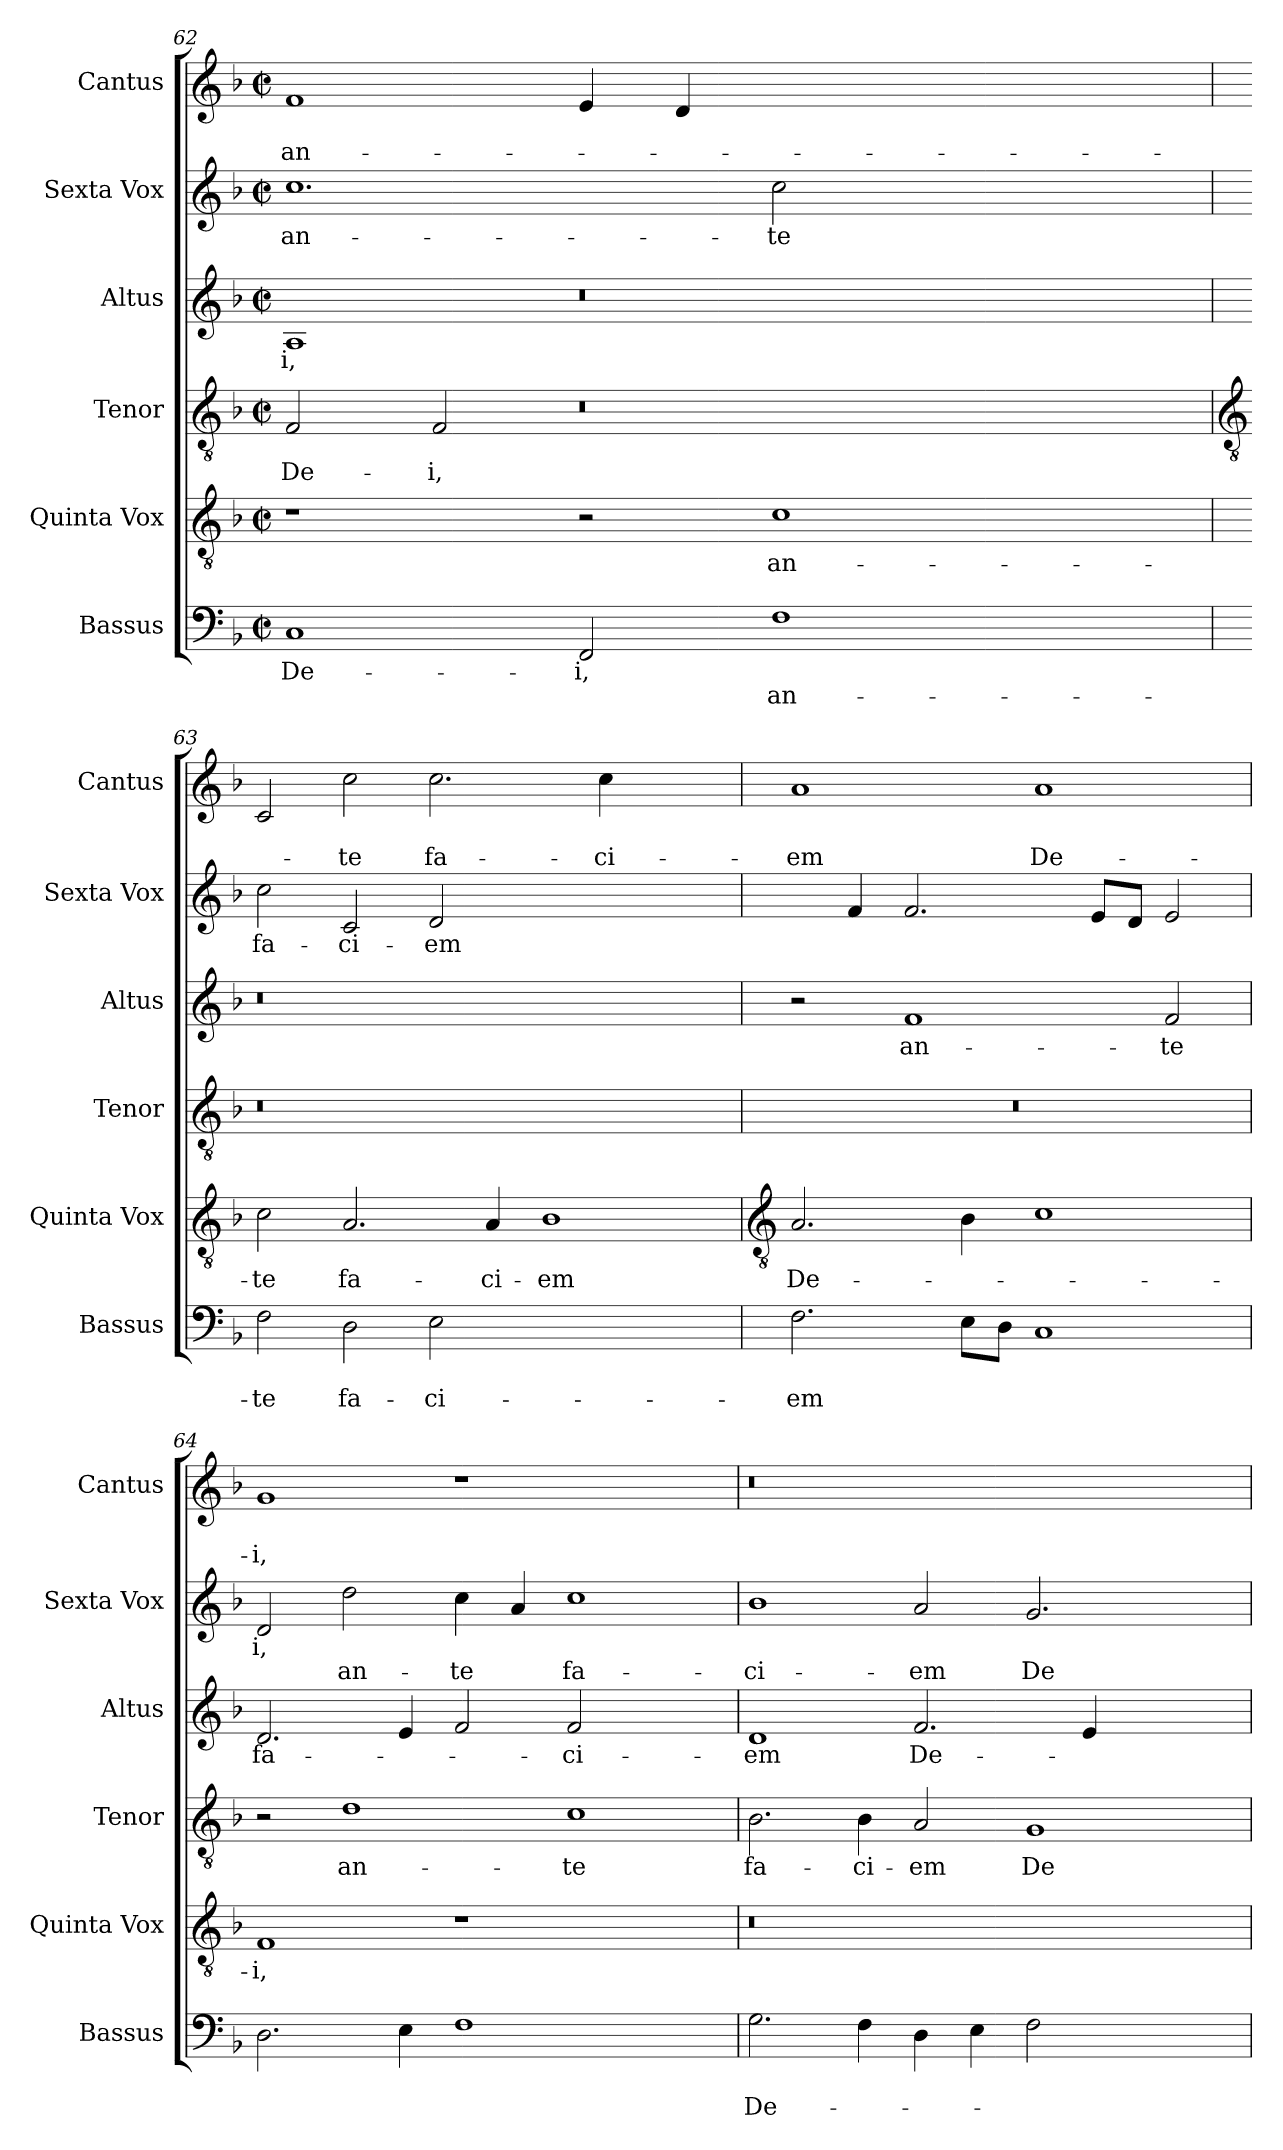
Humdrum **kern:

**kern	**text	**text	**kern	**text	**kern	**text	**kern	**text	**kern	**text	**text	**kern	**text	**text
*part6	*part6	*part6	*part5	*part5	*part4	*part4	*part3	*part3	*part2	*part2	*part2	*part1	*part1	*part1
*staff6	*staff6	*staff6	*staff5	*staff5	*staff4	*staff4	*staff3	*staff3	*staff2	*staff2	*staff2	*staff1	*staff1	*staff1
*I"Bassus	*	*	*I"Quinta Vox	*	*I"Tenor	*	*I"Altus	*	*I"Sexta Vox	*	*	*I"Cantus	*	*
*I'Bassus	*	*	*I'Quinta Vox	*	*I'Tenor	*	*I'Altus	*	*I'Sexta Vox	*	*	*I'Cantus	*	*
*clefF4	*	*	*clefGv2	*	*clefGv2	*	*clefG2	*	*clefG2	*	*	*clefG2	*	*
*k[b-]	*	*	*k[b-]	*	*k[b-]	*	*k[b-]	*	*k[b-]	*	*	*k[b-]	*	*
*F:	*	*	*F:	*	*F:	*	*F:	*	*F:	*	*	*F:	*	*
*M4/2	*	*	*M4/2	*	*M4/2	*	*M4/2	*	*M4/2	*	*	*M4/2	*	*
*met(c|)	*	*	*met(c|)	*	*met(c|)	*	*met(c|)	*	*met(c|)	*	*	*met(c|)	*	*
=62A	=62A	=62A	=62A	=62A	=62A	=62A	=62A	=62A	=62A	=62A	=62A	=62A	=62A	=62A
!	!LO:LY:b	!	!	!	!	!LO:LY:b	!	!LO:LY:b	!	!LO:LY:b	!	!	!	!LO:LY:b
1C	De-	.	1r	.	2F	De-	1A	-i,	1.cc	an-	.	1f	.	an-
!	!	!	!	!	!	!LO:LY:b	!	!	!	!	!	!	!	!
.	.	.	.	.	2F	-i,	.	.	.	.	.	.	.	.
!	!LO:LY:b	!	!	!	!	!	!	!	!	!	!	!	!	!
2FF	-i,	.	2r	.	0r	.	0r	.	.	.	.	4e	.	.
.	.	.	.	.	.	.	.	.	.	.	.	4d	.	.
!	!	!LO:LY:b	!	!LO:LY:b	!	!	!	!	!	!LO:LY:b	!	!	!	!
1F	.	an-	1c	an-	.	.	.	.	2cc	-te	.	1.ryy	.	.
.	.	.	.	.	.	.	.	.	1ryy	.	.	.	.	.
2ryy	.	.	2ryy	.	.	.	.	.	.	.	.	.	.	.
!!LO:LB:g=z
=63	=63	=63	=63	=63	=63	=63	=63	=63	=63	=63	=63	=63	=63	=63
*	*	*	*	*	*clefGv2	*	*	*	*	*	*	*	*	*
!	!	!LO:LY:b	!	!LO:LY:b	!	!	!	!	!	!LO:LY:b	!	!	!	!
2F	.	-te	2c	-te	0r	.	0r	.	2cc	fa-	.	2c	.	.
!	!	!LO:LY:b	!	!LO:LY:b	!	!	!	!	!	!LO:LY:b	!	!	!	!LO:LY:b
2D	.	fa-	2.A	fa-	.	.	.	.	2c	-ci-	.	2cc	.	-te
!	!	!LO:LY:b	!	!	!	!	!	!	!	!LO:LY:b	!	!	!	!LO:LY:b
2E	.	-ci-	.	.	.	.	.	.	2d	-em	.	2.cc	.	fa-
!	!	!	!	!LO:LY:b	!	!	!	!	!	!	!	!	!	!
.	.	.	4A	-ci-	.	.	.	.	.	.	.	.	.	.
!	!	!	!	!LO:LY:b	!	!	!	!	!	!LO:LY:b	!	!	!	!
1ryy	.	.	1B-	-em	.	.	.	.	[2gyy	De-	.	.	.	.
!	!	!	!	!	!	!	!	!	!	!	!	!	!	!LO:LY:b
.	.	.	.	.	.	.	.	.	.	.	.	4cc	.	-ci-
.	.	.	.	.	2ryy	.	2ryy	.	2ryy	.	.	2ryy	.	.
!!LO:LB:g=z
=64	=64	=64	=64	=64	=64	=64	=64	=64	=64	=64	=64	=64	=64	=64
*	*	*	*clefGv2	*	*	*	*	*	*	*	*	*	*	*
!	!	!LO:LY:b	!	!LO:LY:b	!	!	!	!	!	!	!	!	!	!LO:LY:b
2.F	.	-em	2.A	De-	0r	.	2r	.	4gyy]	.	.	1a	.	-em
.	.	.	.	.	.	.	.	.	4f	.	.	.	.	.
!	!	!	!	!	!	!	!	!LO:LY:b	!	!	!	!	!	!
.	.	.	.	.	.	.	1f	an-	2.f	.	.	.	.	.
8EL	.	.	4B-	.	.	.	.	.	.	.	.	.	.	.
8DJ	.	.	.	.	.	.	.	.	.	.	.	.	.	.
!	!	!	!	!	!	!	!	!	!	!	!	!	!	!LO:LY:b
1C	.	.	1c	.	.	.	.	.	.	.	.	1a	.	De-
.	.	.	.	.	.	.	.	.	8eL	.	.	.	.	.
.	.	.	.	.	.	.	.	.	8dJ	.	.	.	.	.
!	!	!	!	!	!	!	!	!LO:LY:b	!	!	!	!	!	!
.	.	.	.	.	.	.	2f	-te	2e	.	.	.	.	.
=64A	=64A	=64A	=64A	=64A	=64A	=64A	=64A	=64A	=64A	=64A	=64A	=64A	=64A	=64A
!	!	!	!	!LO:LY:b	!	!	!	!LO:LY:b	!	!LO:LY:b	!	!	!	!LO:LY:b
2.D	.	.	1F	-i,	2r	.	2.d	fa-	2d	-i,	.	1g	.	-i,
!	!	!	!	!	!	!LO:LY:b	!	!	!	!	!LO:LY:b	!	!	!
.	.	.	.	.	1d	an-	.	.	2dd	.	an-	.	.	.
4E	.	.	.	.	.	.	4e	.	.	.	.	.	.	.
!	!	!	!	!	!	!	!	!	!	!	!LO:LY:b	!	!	!
1F	.	.	1r	.	.	.	2f	.	4cc	.	-te	1r	.	.
.	.	.	.	.	.	.	.	.	4a	.	.	.	.	.
!	!	!	!	!	!	!LO:LY:b	!	!LO:LY:b	!	!	!LO:LY:b	!	!	!
.	.	.	.	.	1c	-te	2f	-ci-	1cc	.	fa-	.	.	.
2ryy	.	.	2ryy	.	.	.	2ryy	.	.	.	.	2ryy	.	.
=65A	=65A	=65A	=65A	=65A	=65A	=65A	=65A	=65A	=65A	=65A	=65A	=65A	=65A	=65A
!	!	!LO:LY:b	!	!	!	!LO:LY:b	!	!LO:LY:b	!	!	!LO:LY:b	!	!	!
2.G	.	De-	0r	.	2.B-	fa-	1d	-em	1b-	.	-ci-	0r	.	.
!	!	!	!	!	!	!LO:LY:b	!	!	!	!	!	!	!	!
4F	.	.	.	.	4B-	-ci-	.	.	.	.	.	.	.	.
!	!	!	!	!	!	!LO:LY:b	!	!LO:LY:b	!	!	!LO:LY:b	!	!	!
4D	.	.	.	.	2A	-em	2.f	De-	2a	.	-em	.	.	.
4E	.	.	.	.	.	.	.	.	.	.	.	.	.	.
!	!	!	!	!	!	!LO:LY:b	!	!	!	!	!LO:LY:b	!	!	!
2F	.	.	.	.	1G	De-	.	.	2.g	.	De-	.	.	.
.	.	.	.	.	.	.	4e	.	.	.	.	.	.	.
2ryy	.	.	2ryy	.	.	.	2ryy	.	.	.	.	2ryy	.	.
.	.	.	.	.	.	.	.	.	4ryy	.	.	.	.	.
=	=	=	=	=	=	=	=	=	=	=	=	=	=	=
*-	*-	*-	*-	*-	*-	*-	*-	*-	*-	*-	*-	*-	*-	*-
